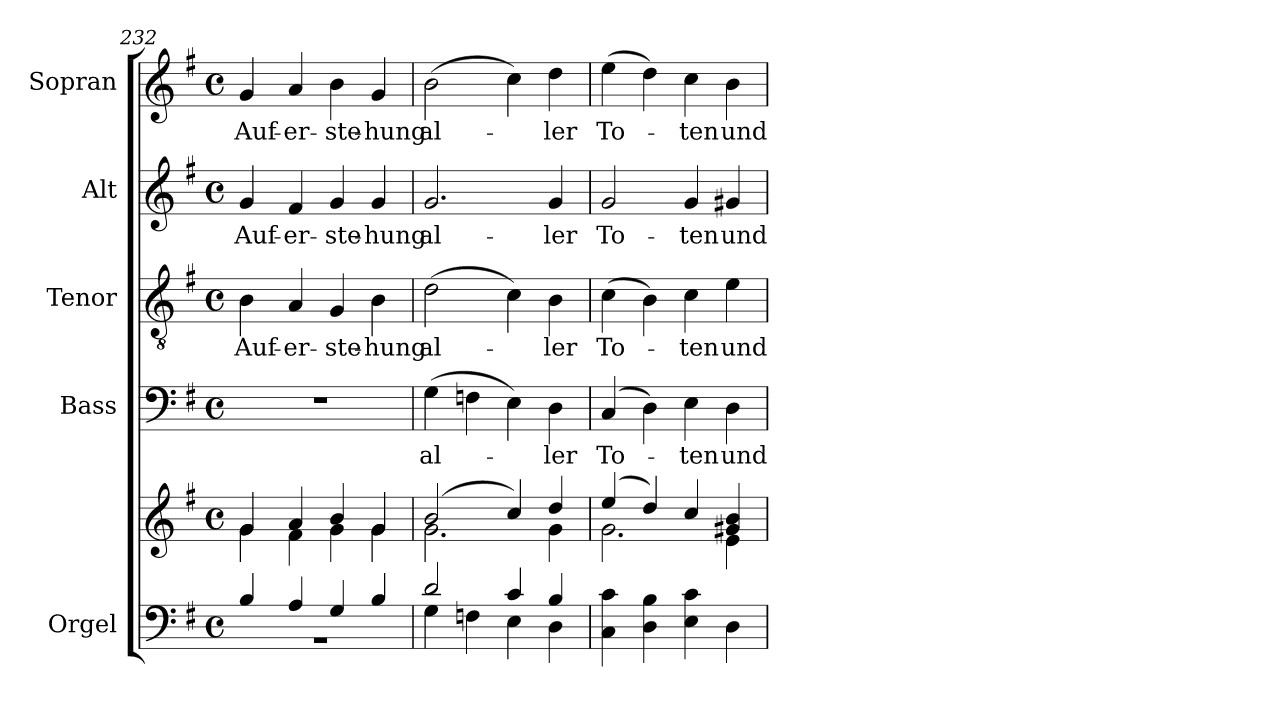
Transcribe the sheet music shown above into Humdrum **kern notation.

**kern	**kern	**kern	**text	**kern	**text	**kern	**text	**kern	**text
*part5	*part5	*part4	*part4	*part3	*part3	*part2	*part2	*part1	*part1
*staff6	*staff5	*staff4	*staff4	*staff3	*staff3	*staff2	*staff2	*staff1	*staff1
*I"Orgel	*	*I"Bass	*	*I"Tenor	*	*I"Alt	*	*I"Sopran	*
*I'Org.	*	*I'B.	*	*I'T.	*	*I'A.	*	*I'S.	*
*clefF4	*clefG2	*clefF4	*	*clefGv2	*	*clefG2	*	*clefG2	*
*k[f#]	*k[f#]	*k[f#]	*	*k[f#]	*	*k[f#]	*	*k[f#]	*
*G:	*G:	*G:	*	*G:	*	*G:	*	*G:	*
*M4/4	*M4/4	*M4/4	*	*M4/4	*	*M4/4	*	*M4/4	*
*met(c)	*met(c)	*met(c)	*	*met(c)	*	*met(c)	*	*met(c)	*
=232	=232	=232	=232	=232	=232	=232	=232	=232	=232
*^	*^	*	*	*	*	*	*	*	*
4B/	1rBB	4g/	4g\	1r	.	4B\	Auf-	4g/	Auf-	4g/	Auf-
4A/	.	4a/	4f#\	.	.	4A/	-er-	4f#/	-er-	4a/	-er-
4G/	.	4b/	4g\	.	.	4G/	-ste-	4g/	-ste-	4b\	-ste-
4B/	.	4g/	4g\	.	.	4B\	-hung	4g/	-hung	4g/	-hung
=233	=233	=233	=233	=233	=233	=233	=233	=233	=233	=233	=233
2d/	4G\	(2b/	2.g\	(4G\	al-	(2d\	al-	2.g/	al-	(2b\	al-
.	4Fn\	.	.	4Fn\	.	.	.	.	.	.	.
4c/	4E\	4cc/)	.	4E\)	.	4c\)	.	.	.	4cc\)	.
4B/	4D\	4dd/	4g\	4D\	-ler	4B\	-ler	4g/	-ler	4dd\	-ler
*v	*v	*	*	*	*	*	*	*	*	*	*
=234	=234	=234	=234	=234	=234	=234	=234	=234	=234	=234
4C\ 4c\	(4ee/	2.g\	(4C/	To-	(4c\	To-	2g/	To-	(4ee\	To-
4D\ 4B\	4dd/)	.	4D\)	.	4B\)	.	.	.	4dd\)	.
4E\ 4c\	4cc/	.	4E\	-ten	4c\	-ten	4g/	-ten	4cc\	-ten
4D\	4g#X/ 4b/	4e\	4D\	und	4e\	und	4g#X/	und	4b\	und
*	*v	*v	*	*	*	*	*	*	*	*
=	=	=	=	=	=	=	=	=	=
*-	*-	*-	*-	*-	*-	*-	*-	*-	*-
